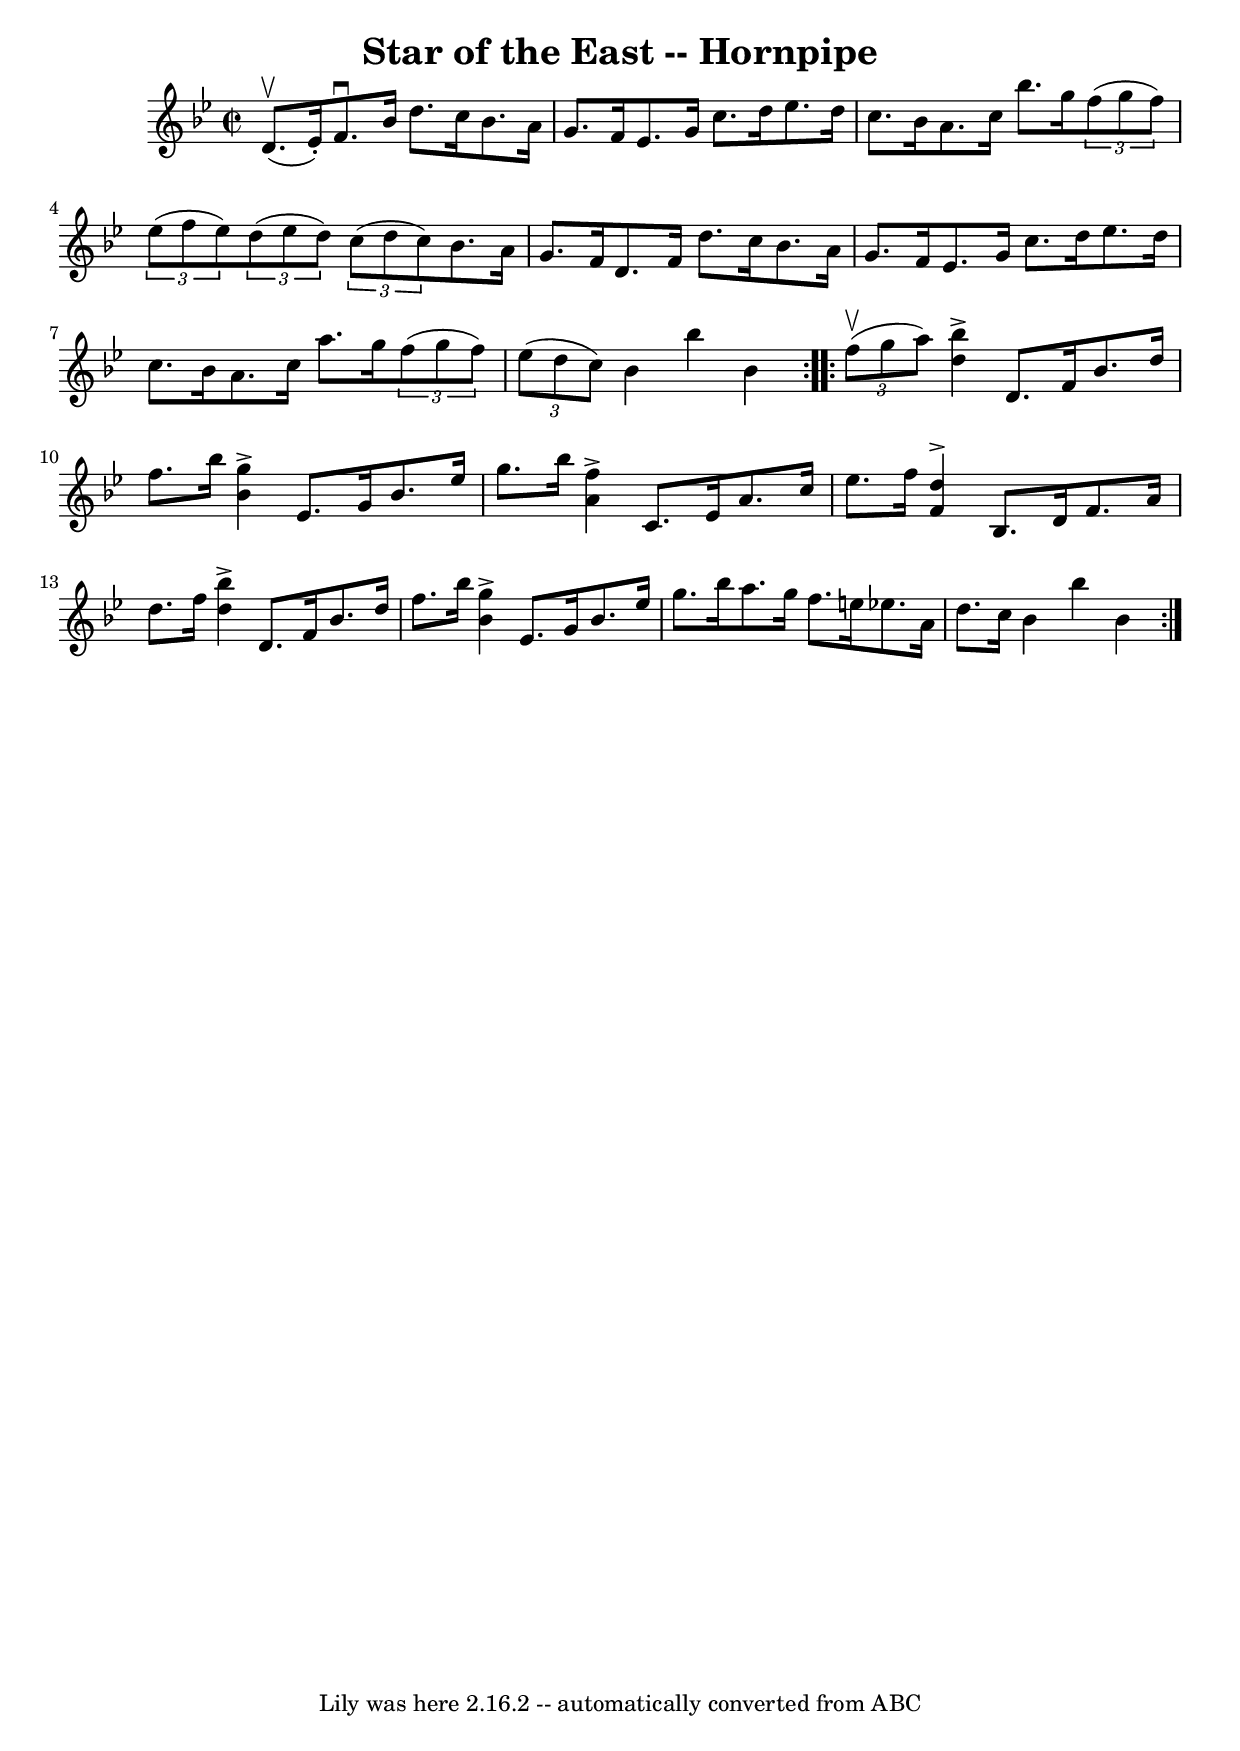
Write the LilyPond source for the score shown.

\version "2.16.2"
\include "Mammoth.ily"
\header {
  %% book = "Cole's 1000 Fiddle Tunes"
  crossRefNumber = "1"
  footnotes = ""
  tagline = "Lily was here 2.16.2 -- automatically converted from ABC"
  title = "Star of the East -- Hornpipe"

}
voicedefault =  {



  \repeat volta 2 {

    \override Staff.TimeSignature #'style = #'C
    \time 2/2 
    \key bes \major d'8. (^\upbow ees'16-.) |
    f'8.^\downbow bes'16 d''8. c''16 bes'8. a'16 g'8. f'16   |
    ees'8. g'16 c''8. d''16 ees''8. d''16 c''8.    
    bes'16  |
    a'8. c''16 bes''8. g''16    \times 2/3 { f''8 (
					     g''8 f''8) 
					   }   \times 2/3 { ees''8 (f''8 ees''8) 
							  } |
    
    \times 2/3 { d''8 (ees''8 d''8) 
	       }   \times 2/3 { c''8 (d''8    
				c''8) 
			      } bes'8. a'16 g'8. f'16  |
    d'8. f'16 d''8. 
    c''16 bes'8. a'16 g'8. f'16  |
    ees'8. g'16 c''8.  
    d''16 ees''8. d''16 c''8. bes'16  |
    a'8. c''16    
    a''8. g''16    \times 2/3 { f''8 (g''8 f''8) 
			      }   \times 2/3 {   
				ees''8 (d''8 c''8) 
			      } |
    bes'4 bes''4 bes'4  
  }     

  \repeat volta 2 {
    \times 2/3 { f''8 (^\upbow g''8 a''8) 
	       } |
    
    << bes''4^\accent d''4   >> d'8. f'16 bes'8. d''16 f''8.    
    bes''16  |
    << g''4^\accent bes'4   >> ees'8. g'16 bes'8.    
    ees''16 g''8. bes''16  |
    << f''4^\accent a'4   >> c'8.    
    ees'16 a'8. c''16 ees''8. f''16  |
    << d''4^\accent   
       f'4   >> bes8. d'16 f'8. a'16 d''8. f''16  |
    <<   
      bes''4^\accent d''4   >> d'8. f'16 bes'8. d''16 f''8. bes''16  |
    << g''4^\accent bes'4   >> ees'8. g'16 bes'8. ees''16 
    g''8. bes''16  |
    a''8. g''16 f''8. e''16 ees''!8.  
    a'16 d''8. c''16  |
    bes'4 bes''4 bes'4  
  }   

}

\score{
  <<

    \context Staff="default"
    {
      \voicedefault 
      
    }

  >>
  \layout {
    
  }
  \midi {
  }

}
